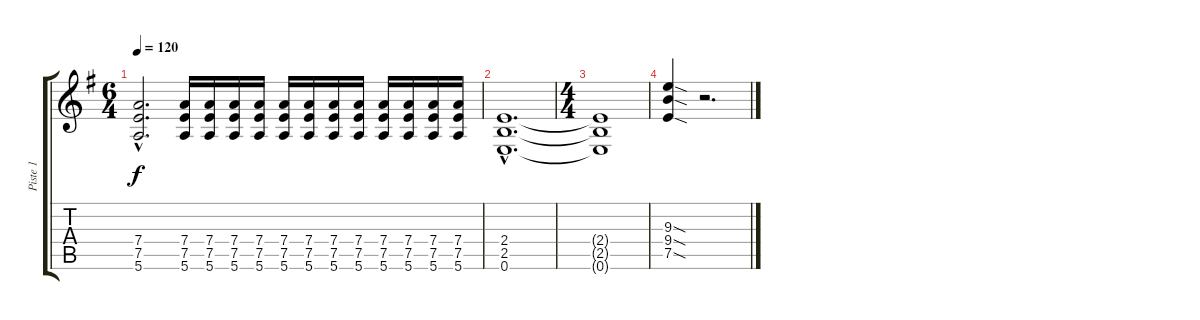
\track ("Piste 1" "Piste 1") {instrument distortionguitar}
\staff {score tabs}
\tuning (E4 B3 G3 D3 A2 E2) {hide}
\ts (6 4)
\tempo 120
\clef g2
\ks eminor
(7.4{hac} 7.5{hac} 5.6{hac}).2{d dy f} (7.4 7.5 5.6).16 (7.4 7.5 5.6).16 (7.4 7.5 5.6).16 (7.4 7.5 5.6).16 (7.4 7.5 5.6).16 (7.4 7.5 5.6).16 (7.4 7.5 5.6).16 (7.4 7.5 5.6).16 (7.4 7.5 5.6).16 (7.4 7.5 5.6).16 (7.4 7.5 5.6).16 (7.4 7.5 5.6).16 |
(2.4{hac} 2.5{hac} 0.6{hac}).1{d} |
\ts (4 4)
(2.4{t} 2.5{t} 0.6{t}).1 |
(9.3{sod} 9.4{sod} 7.5{sod}).4 r.2{d}
